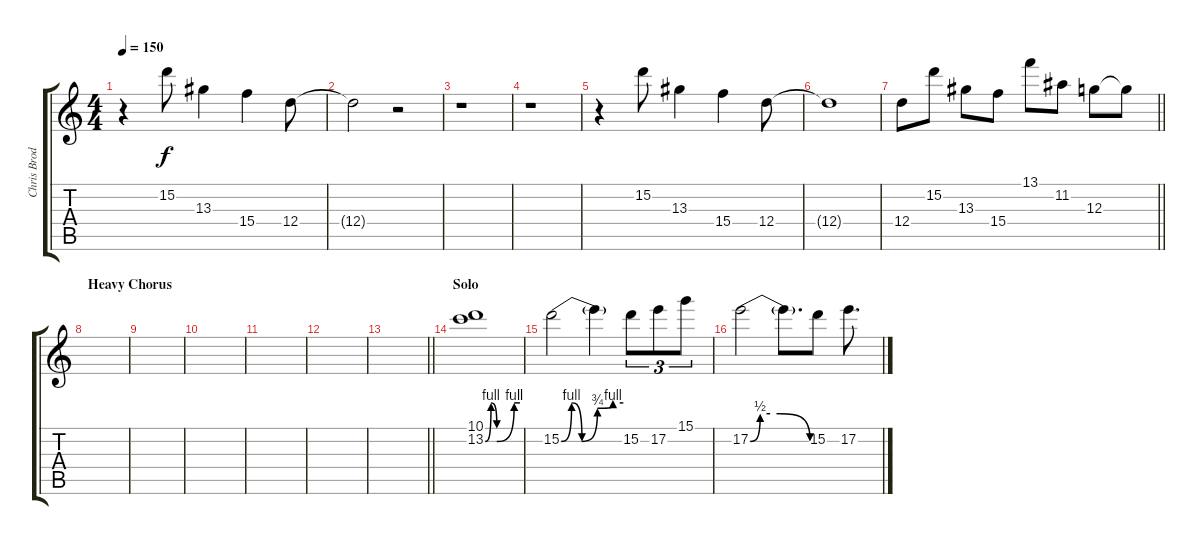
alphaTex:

\track ("Chris Broderick" "Chris Brod") {instrument distortionguitar}
\staff {score tabs}
\tuning (E4 B3 G3 D3 A2 E2) {hide}
\ts (4 4)
\tempo 150
\clef g2
\ks c
r.4{dy f} 15.2.8 13.3.4 15.4.4 12.4.8 |
12.4{t}.2 r.2 |
r.1 |
r.1 |
r.4 15.2.8 13.3.4 15.4.4 12.4.8 |
12.4{t}.1 |
\barLineRight lightlight
12.4.8 15.2.8 13.3.8 15.4.8 13.1.8 11.2.8 12.3.8 12.3{t}.8 |
\section ("" "Heavy Chorus")
|
|
|
|
|
\barLineRight lightlight
|
\section ("" "Solo")
(10.1 13.2{be (custom 0 0 10 4 20 0 50 4 60 4)}).1 |
15.2{be (custom 0 0 10 4 20 0 35 3 50 4 60 4)}.2 15.2{t}.4 15.2.8{tu (3 2)} 17.2.8{tu (3 2)} 15.1.8{tu (3 2)} |
17.2{be (custom 0 0 10 2 20 2 30 2 60 0)}.2 17.2{t}.8{d} 15.2.8 17.2.8{d}
